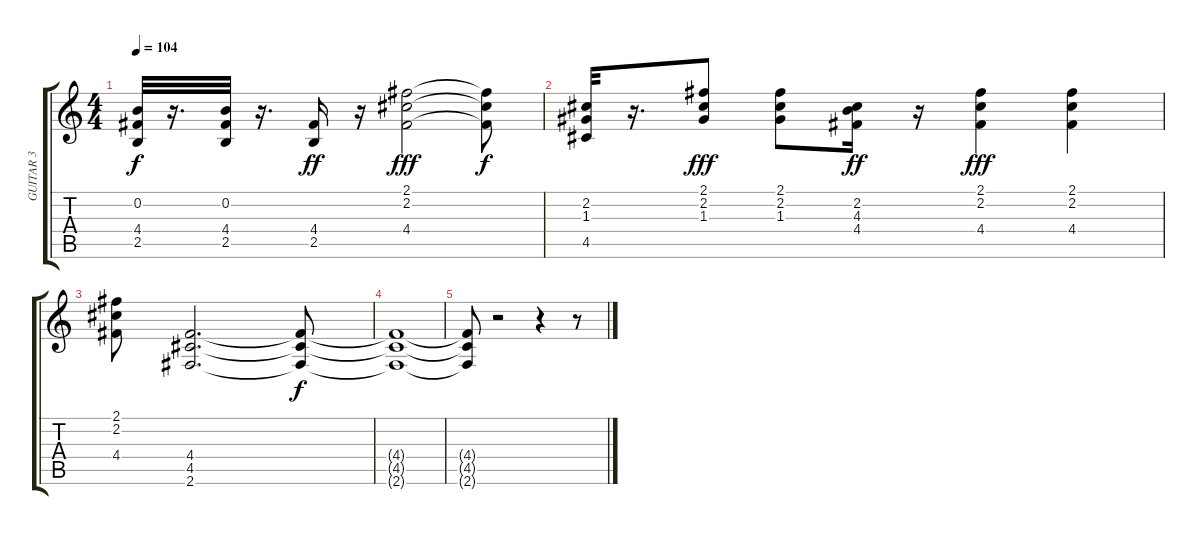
\track ("GUITAR 3" "GUITAR 3") {instrument overdrivenguitar}
\staff {score tabs}
\tuning (E4 B3 G3 D3 A2 E2) {hide}
\ts (4 4)
\tempo 104
\clef g2
\ks c
(0.2 4.4 2.5).32{dy f} r.16{d} (0.2 4.4 2.5).32 r.16{d} (4.4 2.5).16{dy ff} r.16 (2.1 2.2 4.4).2{dy fff} (2.1{t} 2.2{t} 4.4{t}).8{dy f} |
(2.2 1.3 4.5).32 r.16{d} (2.1 2.2 1.3).8{dy fff} (2.1 2.2 1.3).8 (2.2 4.3 4.4).16{dy ff} r.16 (2.1 2.2 4.4).4{dy fff} (2.1 2.2 4.4).4 |
(2.1 2.2 4.4).8 (4.4 4.5 2.6).2{d} (4.4{t} 4.5{t} 2.6{t}).8{dy f} |
(4.4{t} 4.5{t} 2.6{t}).1 |
(4.4{t} 4.5{t} 2.6{t}).8 r.2 r.4 r.8
